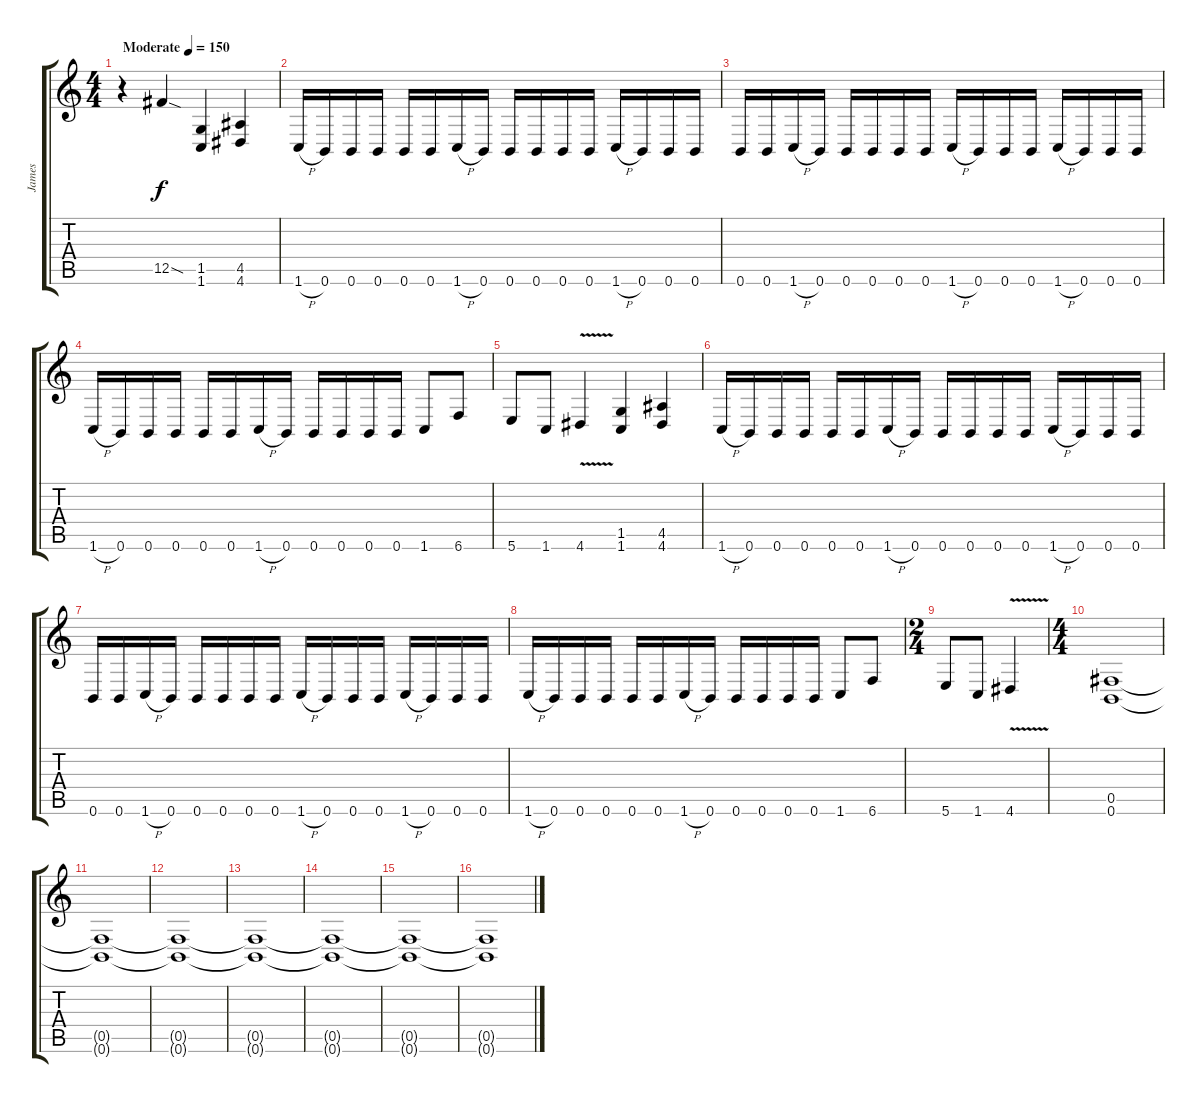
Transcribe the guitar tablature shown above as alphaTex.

\track ("James" "James") {instrument distortionguitar}
\staff {score tabs}
\tuning (Db4 Ab3 E3 B2 Gb2 B1) {hide}
\ts (4 4)
\tempo (150 "Moderate")
\clef g2
\ks c
r.4{dy f instrument distortionguitar} 12.5{sod}.4 (1.5 1.6).4 (4.5 4.6).4 |
1.6{h}.16 0.6.16 0.6.16 0.6.16 0.6.16 0.6.16 1.6{h}.16 0.6.16 0.6.16 0.6.16 0.6.16 0.6.16 1.6{h}.16 0.6.16 0.6.16 0.6.16 |
0.6.16 0.6.16 1.6{h}.16 0.6.16 0.6.16 0.6.16 0.6.16 0.6.16 1.6{h}.16 0.6.16 0.6.16 0.6.16 1.6{h}.16 0.6.16 0.6.16 0.6.16 |
1.6{h}.16 0.6.16 0.6.16 0.6.16 0.6.16 0.6.16 1.6{h}.16 0.6.16 0.6.16 0.6.16 0.6.16 0.6.16 1.6.8 6.6.8 |
5.6.8 1.6.8 4.6{v}.4 (1.5 1.6).4 (4.5 4.6).4 |
1.6{h}.16 0.6.16 0.6.16 0.6.16 0.6.16 0.6.16 1.6{h}.16 0.6.16 0.6.16 0.6.16 0.6.16 0.6.16 1.6{h}.16 0.6.16 0.6.16 0.6.16 |
0.6.16 0.6.16 1.6{h}.16 0.6.16 0.6.16 0.6.16 0.6.16 0.6.16 1.6{h}.16 0.6.16 0.6.16 0.6.16 1.6{h}.16 0.6.16 0.6.16 0.6.16 |
1.6{h}.16 0.6.16 0.6.16 0.6.16 0.6.16 0.6.16 1.6{h}.16 0.6.16 0.6.16 0.6.16 0.6.16 0.6.16 1.6.8 6.6.8 |
\ts (2 4)
5.6.8 1.6.8 4.6{v}.4 |
\ts (4 4)
(0.5 0.6).1 |
(0.5{t} 0.6{t}).1 |
(0.5{t} 0.6{t}).1 |
(0.5{t} 0.6{t}).1 |
(0.5{t} 0.6{t}).1 |
(0.5{t} 0.6{t}).1{volume 0} |
(0.5{t} 0.6{t}).1
